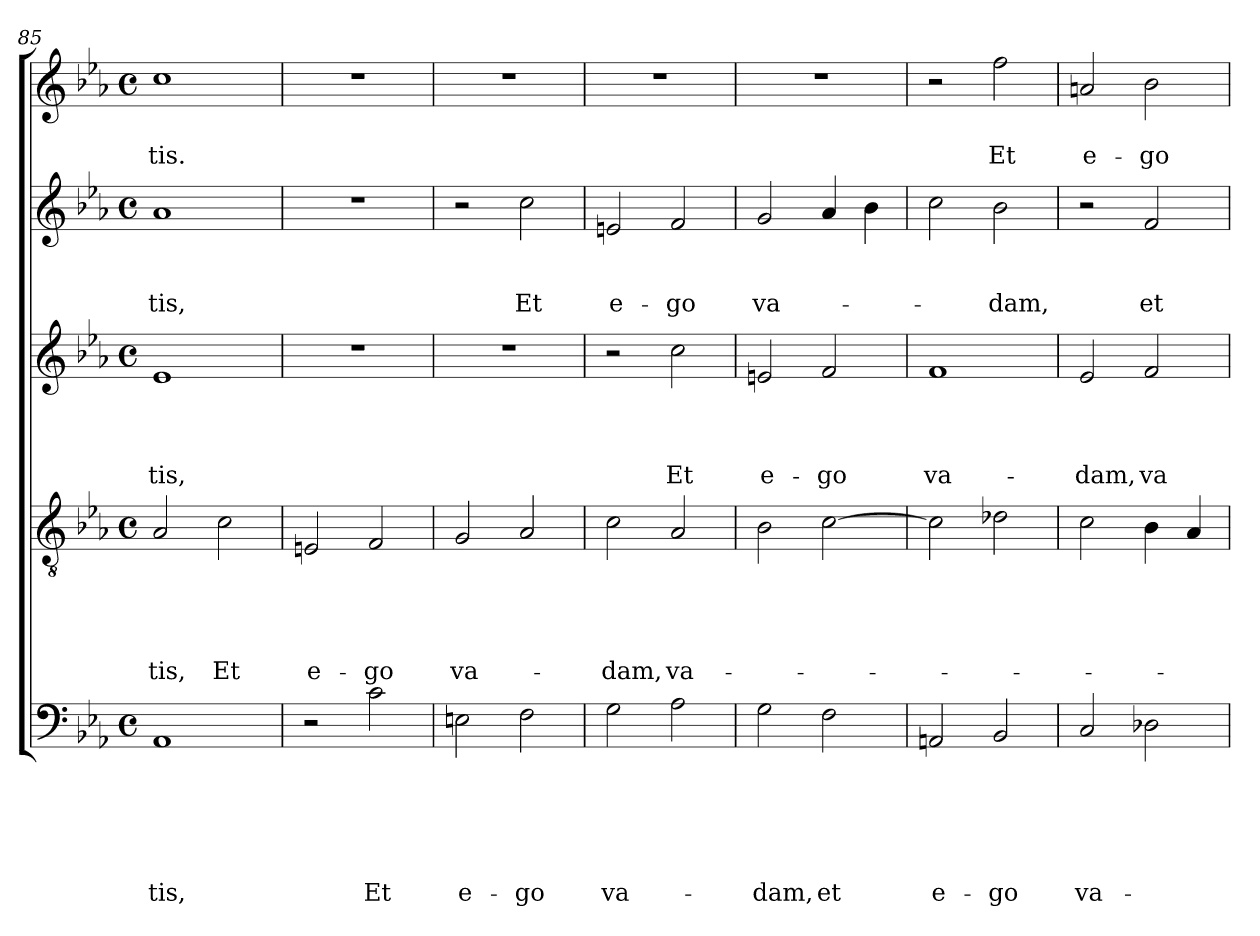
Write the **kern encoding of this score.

**kern	**text	**text	**text	**text	**text	**text	**kern	**text	**text	**text	**text	**text	**kern	**text	**text	**text	**text	**kern	**text	**text	**text	**kern	**text	**text
*part5	*part5	*part5	*part5	*part5	*part5	*part5	*part4	*part4	*part4	*part4	*part4	*part4	*part3	*part3	*part3	*part3	*part3	*part2	*part2	*part2	*part2	*part1	*part1	*part1
*staff5	*staff5	*staff5	*staff5	*staff5	*staff5	*staff5	*staff4	*staff4	*staff4	*staff4	*staff4	*staff4	*staff3	*staff3	*staff3	*staff3	*staff3	*staff2	*staff2	*staff2	*staff2	*staff1	*staff1	*staff1
*clefF4	*	*	*	*	*	*	*clefGv2	*	*	*	*	*	*clefG2	*	*	*	*	*clefG2	*	*	*	*clefG2	*	*
*k[b-e-a-]	*	*	*	*	*	*	*k[b-e-a-]	*	*	*	*	*	*k[b-e-a-]	*	*	*	*	*k[b-e-a-]	*	*	*	*k[b-e-a-]	*	*
*c:	*	*	*	*	*	*	*c:	*	*	*	*	*	*c:	*	*	*	*	*c:	*	*	*	*c:	*	*
*M4/4	*	*	*	*	*	*	*M4/4	*	*	*	*	*	*M4/4	*	*	*	*	*M4/4	*	*	*	*M4/4	*	*
*met(c)	*	*	*	*	*	*	*met(c)	*	*	*	*	*	*met(c)	*	*	*	*	*met(c)	*	*	*	*met(c)	*	*
=85	=85	=85	=85	=85	=85	=85	=85	=85	=85	=85	=85	=85	=85	=85	=85	=85	=85	=85	=85	=85	=85	=85	=85	=85
!	!	!	!	!	!	!LO:LY:b	!	!	!	!	!	!LO:LY:b	!	!	!	!	!LO:LY:b	!	!	!	!LO:LY:b	!	!	!LO:LY:b
1AA-	.	.	.	.	.	-tis,	2A-/	.	.	.	.	-tis,	1e-	.	.	.	-tis,	1a-	.	.	-tis,	1cc	.	-tis.
!	!	!	!	!	!	!	!	!	!	!	!	!LO:LY:b	!	!	!	!	!	!	!	!	!	!	!	!
.	.	.	.	.	.	.	2c\	.	.	.	.	Et	.	.	.	.	.	.	.	.	.	.	.	.
=86	=86	=86	=86	=86	=86	=86	=86	=86	=86	=86	=86	=86	=86	=86	=86	=86	=86	=86	=86	=86	=86	=86	=86	=86
!	!	!	!	!	!	!	!	!	!	!	!	!LO:LY:b	!	!	!	!	!	!	!	!	!	!	!	!
2r	.	.	.	.	.	.	2En/	.	.	.	.	e-	1r	.	.	.	.	1r	.	.	.	1r	.	.
!	!	!	!	!	!	!LO:LY:b	!	!	!	!	!	!LO:LY:b	!	!	!	!	!	!	!	!	!	!	!	!
2c\	.	.	.	.	.	Et	2F/	.	.	.	.	-go	.	.	.	.	.	.	.	.	.	.	.	.
=87	=87	=87	=87	=87	=87	=87	=87	=87	=87	=87	=87	=87	=87	=87	=87	=87	=87	=87	=87	=87	=87	=87	=87	=87
!	!	!	!	!	!	!LO:LY:b	!	!	!	!	!	!LO:LY:b	!	!	!	!	!	!	!	!	!	!	!	!
2En\	.	.	.	.	.	e-	2G/	.	.	.	.	va-	1r	.	.	.	.	2r	.	.	.	1r	.	.
!	!	!	!	!	!	!LO:LY:b	!	!	!	!	!	!	!	!	!	!	!	!	!	!	!LO:LY:b	!	!	!
2F\	.	.	.	.	.	-go	2A-/	.	.	.	.	.	.	.	.	.	.	2cc\	.	.	Et	.	.	.
=88	=88	=88	=88	=88	=88	=88	=88	=88	=88	=88	=88	=88	=88	=88	=88	=88	=88	=88	=88	=88	=88	=88	=88	=88
!	!	!	!	!	!	!LO:LY:b	!	!	!	!	!	!LO:LY:b	!	!	!	!	!	!	!	!	!LO:LY:b	!	!	!
2G\	.	.	.	.	.	va-	2c\	.	.	.	.	-dam,	2r	.	.	.	.	2en/	.	.	e-	1r	.	.
!	!	!	!	!	!	!	!	!	!	!	!	!LO:LY:b	!	!	!	!	!LO:LY:b	!	!	!	!LO:LY:b	!	!	!
2A-\	.	.	.	.	.	.	2A-/	.	.	.	.	va-	2cc\	.	.	.	Et	2f/	.	.	-go	.	.	.
!!LO:LB:g=z
=89	=89	=89	=89	=89	=89	=89	=89	=89	=89	=89	=89	=89	=89	=89	=89	=89	=89	=89	=89	=89	=89	=89	=89	=89
!	!	!	!	!	!	!LO:LY:b	!	!	!	!	!	!	!	!	!	!	!LO:LY:b	!	!	!	!LO:LY:b	!	!	!
2G\	.	.	.	.	.	-dam,	2B-\	.	.	.	.	.	2en/	.	.	.	e-	2g/	.	.	va-	1r	.	.
!	!	!	!	!	!	!LO:LY:b	!	!	!	!	!	!	!	!	!	!	!LO:LY:b	!	!	!	!	!	!	!
2F\	.	.	.	.	.	et	[2c\	.	.	.	.	.	2f/	.	.	.	-go	4a-/	.	.	.	.	.	.
.	.	.	.	.	.	.	.	.	.	.	.	.	.	.	.	.	.	4b-\	.	.	.	.	.	.
=90	=90	=90	=90	=90	=90	=90	=90	=90	=90	=90	=90	=90	=90	=90	=90	=90	=90	=90	=90	=90	=90	=90	=90	=90
!	!	!	!	!	!	!LO:LY:b	!	!	!	!	!	!	!	!	!	!	!LO:LY:b	!	!	!	!	!	!	!
2AAn/	.	.	.	.	.	e-	2c\]	.	.	.	.	.	1f	.	.	.	va-	2cc\	.	.	.	2r	.	.
!	!	!	!	!	!	!LO:LY:b	!	!	!	!	!	!	!	!	!	!	!	!	!	!	!LO:LY:b	!	!	!LO:LY:b
2BB-/	.	.	.	.	.	-go	2d-X\	.	.	.	.	.	.	.	.	.	.	2b-\	.	.	-dam,	2ff\	.	Et
=91	=91	=91	=91	=91	=91	=91	=91	=91	=91	=91	=91	=91	=91	=91	=91	=91	=91	=91	=91	=91	=91	=91	=91	=91
!	!	!	!	!	!	!LO:LY:b	!	!	!	!	!	!	!	!	!	!	!LO:LY:b	!	!	!	!	!	!	!LO:LY:b
2C/	.	.	.	.	.	va-	2c\	.	.	.	.	.	2e-/	.	.	.	-dam,	2r	.	.	.	2an/	.	e-
!	!	!	!	!	!	!	!	!	!	!	!	!	!	!	!	!	!LO:LY:b	!	!	!	!LO:LY:b	!	!	!LO:LY:b
2D-X\	.	.	.	.	.	.	4B-\	.	.	.	.	.	2f/	.	.	.	va-	2f/	.	.	et	2b-\	.	-go
.	.	.	.	.	.	.	4A-/	.	.	.	.	.	.	.	.	.	.	.	.	.	.	.	.	.
=	=	=	=	=	=	=	=	=	=	=	=	=	=	=	=	=	=	=	=	=	=	=	=	=
*-	*-	*-	*-	*-	*-	*-	*-	*-	*-	*-	*-	*-	*-	*-	*-	*-	*-	*-	*-	*-	*-	*-	*-	*-
